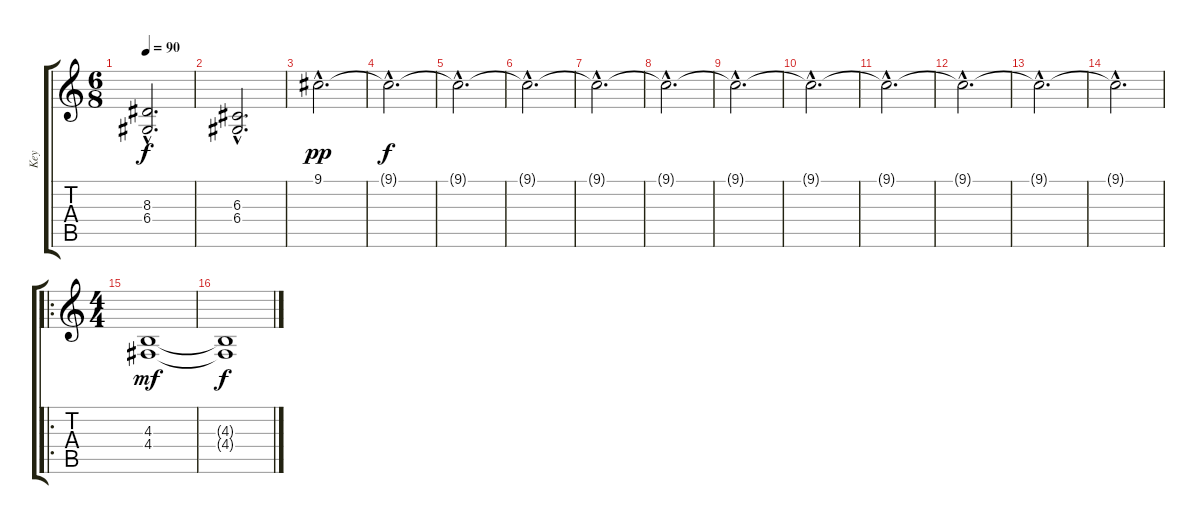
\track ("Key" "Key") {instrument pad2warm}
\staff {score tabs}
\tuning (E4 B3 G3 D3 A2 E2) {hide}
\ts (6 8)
\tempo 90
\clef g2
\ks c
(8.3{hac} 6.4{hac}).2{d dy f} |
(6.3{hac} 6.4{hac}).2{d} |
9.1{hac}.2{d dy pp} |
9.1{hac t}.2{d dy f} |
9.1{hac t}.2{d} |
9.1{hac t}.2{d} |
9.1{hac t}.2{d} |
9.1{hac t}.2{d} |
9.1{hac t}.2{d} |
9.1{hac t}.2{d} |
9.1{hac t}.2{d} |
9.1{hac t}.2{d} |
9.1{hac t}.2{d} |
9.1{hac t}.2{d} |
\ro
\ts (4 4)
(4.3 4.4).1{dy mf} |
(4.3{t} 4.4{t}).1{dy f}
